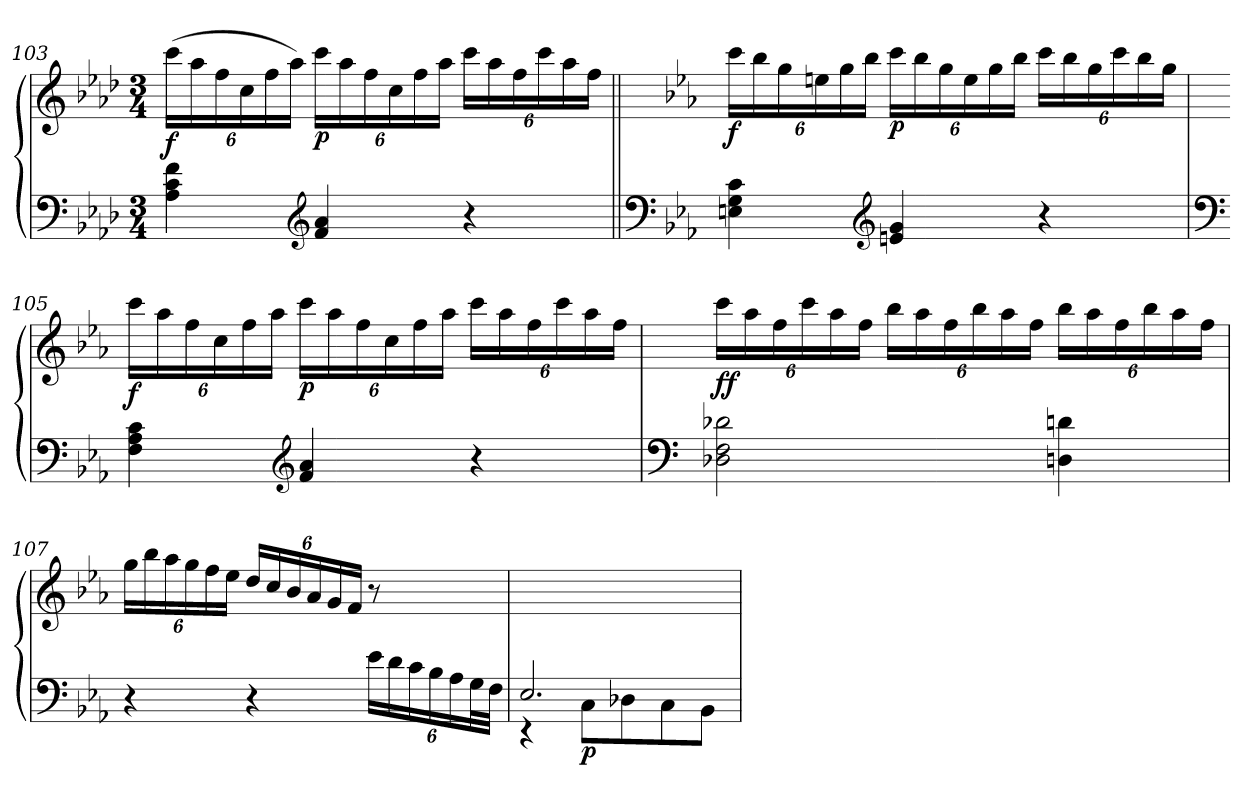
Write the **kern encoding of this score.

**kern	**kern	**dynam
*part1	*part1	*part1
*staff2	*staff1	*staff1/2
*clefF4	*clefG2	*
*k[b-e-a-d-]	*k[b-e-a-d-]	*
*A-:	*A-:	*
*M3/4	*M3/4	*
*	*Xbrackettup	*
=103	=103	=103
!	!	!LO:DY:b
4A-\ 4c\ 4f\	(>24ccc\LL	f
.	24aa-\	.
.	24ff\	.
.	24cc\	.
.	24ff\	.
.	24aa-\JJ)	.
*clefG2	*	*
!	!	!LO:DY:b
4f/ 4a-/	24ccc\LL	p
.	24aa-\	.
.	24ff\	.
.	24cc\	.
.	24ff\	.
.	24aa-\JJ	.
4r	24ccc\LL	.
.	24aa-\	.
.	24ff\	.
.	24ccc\	.
.	24aa-\	.
.	24ff\JJ	.
!!LO:LB:g=z
=104||	=104||	=104||
*clefF4	*	*
*k[b-e-a-]	*k[b-e-a-]	*
*E-:	*E-:	*
!	!	!LO:DY:b
4En\ 4G\ 4c\	24ccc\LL	f
.	24bb-\	.
.	24gg\	.
.	24een\	.
.	24gg\	.
.	24bb-\JJ	.
*clefG2	*	*
!	!	!LO:DY:b
4en/ 4g/	24ccc\LL	p
.	24bb-\	.
.	24gg\	.
.	24ee\	.
.	24gg\	.
.	24bb-\JJ	.
4r	24ccc\LL	.
.	24bb-\	.
.	24gg\	.
.	24ccc\	.
.	24bb-\	.
.	24gg\JJ	.
=105	=105	=105
*clefF4	*	*
!	!	!LO:DY:b
4F\ 4A-\ 4c\	24ccc\LL	f
.	24aa-\	.
.	24ff\	.
.	24cc\	.
.	24ff\	.
.	24aa-\JJ	.
*clefG2	*	*
!	!	!LO:DY:b
4f/ 4a-/	24ccc\LL	p
.	24aa-\	.
.	24ff\	.
.	24cc\	.
.	24ff\	.
.	24aa-\JJ	.
4r	24ccc\LL	.
.	24aa-\	.
.	24ff\	.
.	24ccc\	.
.	24aa-\	.
.	24ff\JJ	.
!!LO:LB:g=z
=106	=106	=106
*clefF4	*	*
!	!	!LO:DY:b
2D-X\ 2F\ 2d-X\	24ccc\LL	ff
.	24aa-\	.
.	24ff\	.
.	24ccc\	.
.	24aa-\	.
.	24ff\JJ	.
.	24bb-\LL	.
.	24aa-\	.
.	24ff\	.
.	24bb-\	.
.	24aa-\	.
.	24ff\JJ	.
4Dn\ 4dn\	24bb-\LL	.
.	24aa-\	.
.	24ff\	.
.	24bb-\	.
.	24aa-\	.
.	24ff\JJ	.
=107	=107	=107
4r	24gg\LL	.
.	24bb-\	.
.	24aa-\	.
.	24gg\	.
.	24ff\	.
.	24ee-\JJ	.
4r	24dd/LL	.
.	24cc/	.
.	24b-/	.
.	24a-/	.
.	24g/	.
.	24f/JJ	.
*Xbrackettup	*	*
24e-\LL	8r	.
24d\	.	.
24c\	.	.
24B-\	8ryy	.
24A-\	.	.
48G\L	.	.
48F\JJJ	.	.
!!LO:LB:g=z
=108	=108	=108
*^	*	*
2.E-/	4rEE	2.ryy	.
!	!	!	!LO:DY:b=2
.	8C\L	.	p
.	8D-X\	.	.
.	8C\	.	.
.	8BB-\J	.	.
*v	*v	*	*
=	=	=
*-	*-	*-
